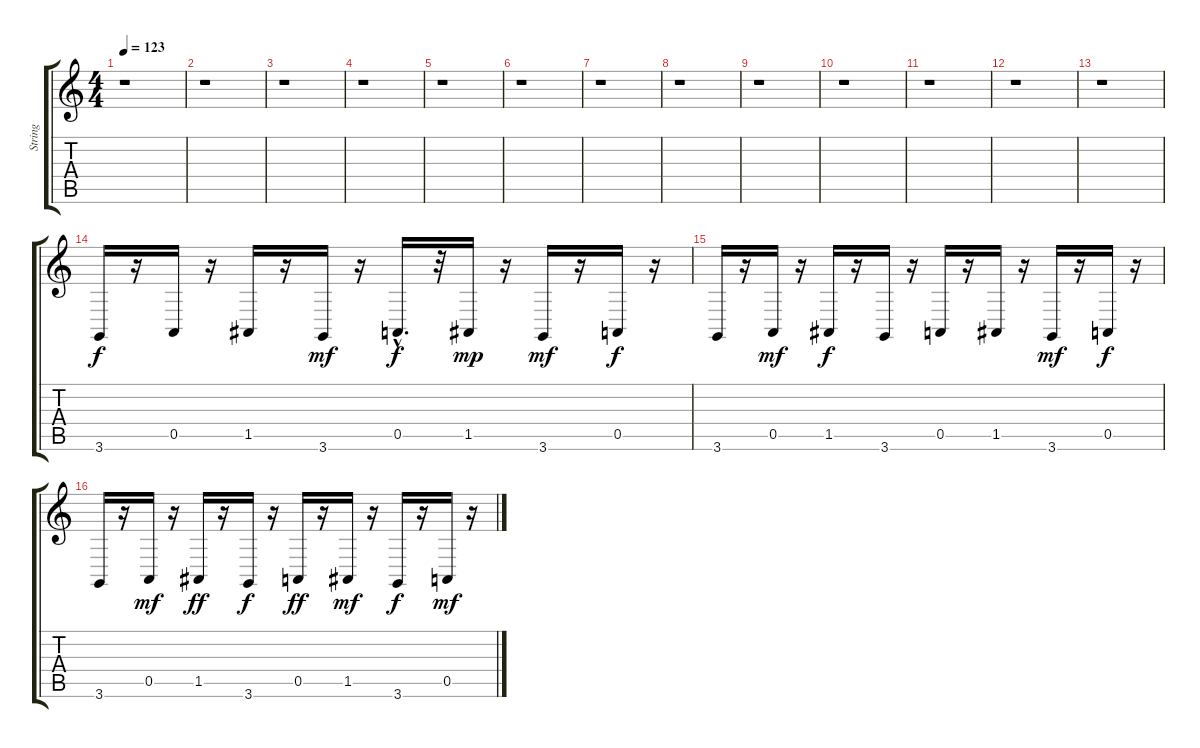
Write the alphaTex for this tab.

\track ("String" "String") {instrument stringensemble1}
\staff {score tabs}
\tuning (E4 B3 G3 D3 A2 E2) {hide}
\ts (4 4)
\tempo 123
\clef g2
\ks c
r.1{dy f} |
r.1 |
r.1 |
r.1 |
r.1 |
r.1 |
r.1 |
r.1 |
r.1 |
r.1 |
r.1 |
r.1 |
r.1 |
3.6.16 r.16 0.5.16 r.16 1.5.16 r.16 3.6.16{dy mf} r.16 0.5{hac}.16{d dy f} r.32 1.5.16{dy mp} r.16 3.6.16{dy mf} r.16 0.5.16{dy f} r.16 |
3.6.16 r.16 0.5.16{dy mf} r.16 1.5.16{dy f} r.16 3.6.16 r.16 0.5.16 r.16 1.5.16 r.16 3.6.16{dy mf} r.16 0.5.16{dy f} r.16 |
3.6.16 r.16 0.5.16{dy mf} r.16 1.5.16{dy ff} r.16 3.6.16{dy f} r.16 0.5.16{dy ff} r.16 1.5.16{dy mf} r.16 3.6.16{dy f} r.16 0.5.16{dy mf} r.16
